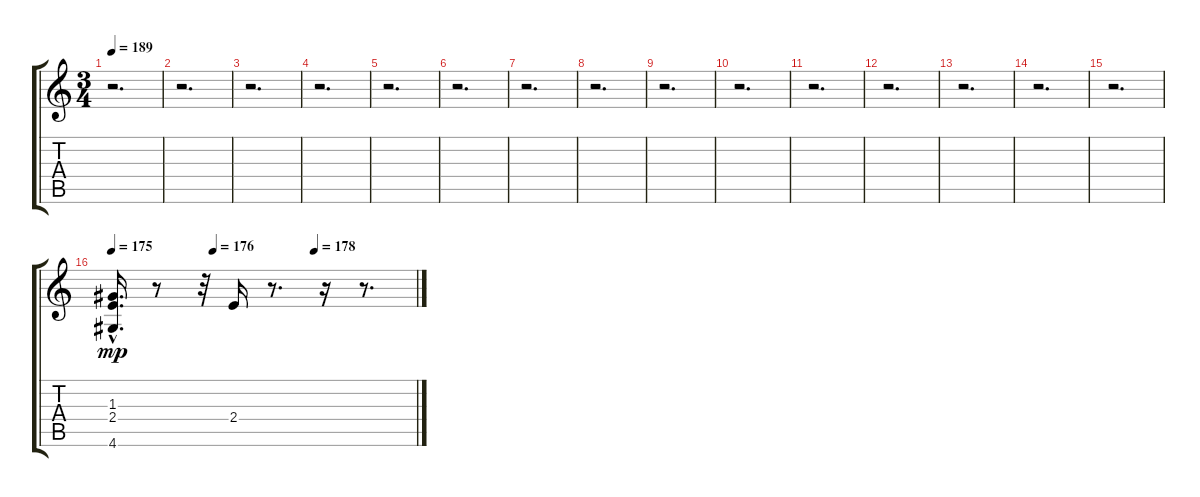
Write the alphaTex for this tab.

\track "" {instrument guitarharmonics}
\staff {score tabs}
\tuning (E4 B3 G3 D3 A2 E2) {hide}
\ts (3 4)
\tempo 189
\clef g2
\ks c
r.2{d dy mp} |
r.2{d} |
r.2{d} |
r.2{d} |
r.2{d} |
r.2{d} |
r.2{d} |
r.2{d} |
r.2{d} |
r.2{d} |
r.2{d} |
r.2{d} |
r.2{d} |
r.2{d} |
r.2{d} |
\tempo 175
\tempo (176 0.3333333333333333)
\tempo (178 0.6666666666666666)
(1.3{hac} 2.4 4.6).16{d} r.8 r.32 2.4.16{volume 9} r.8{d} r.16{volume 10} r.8{d}
